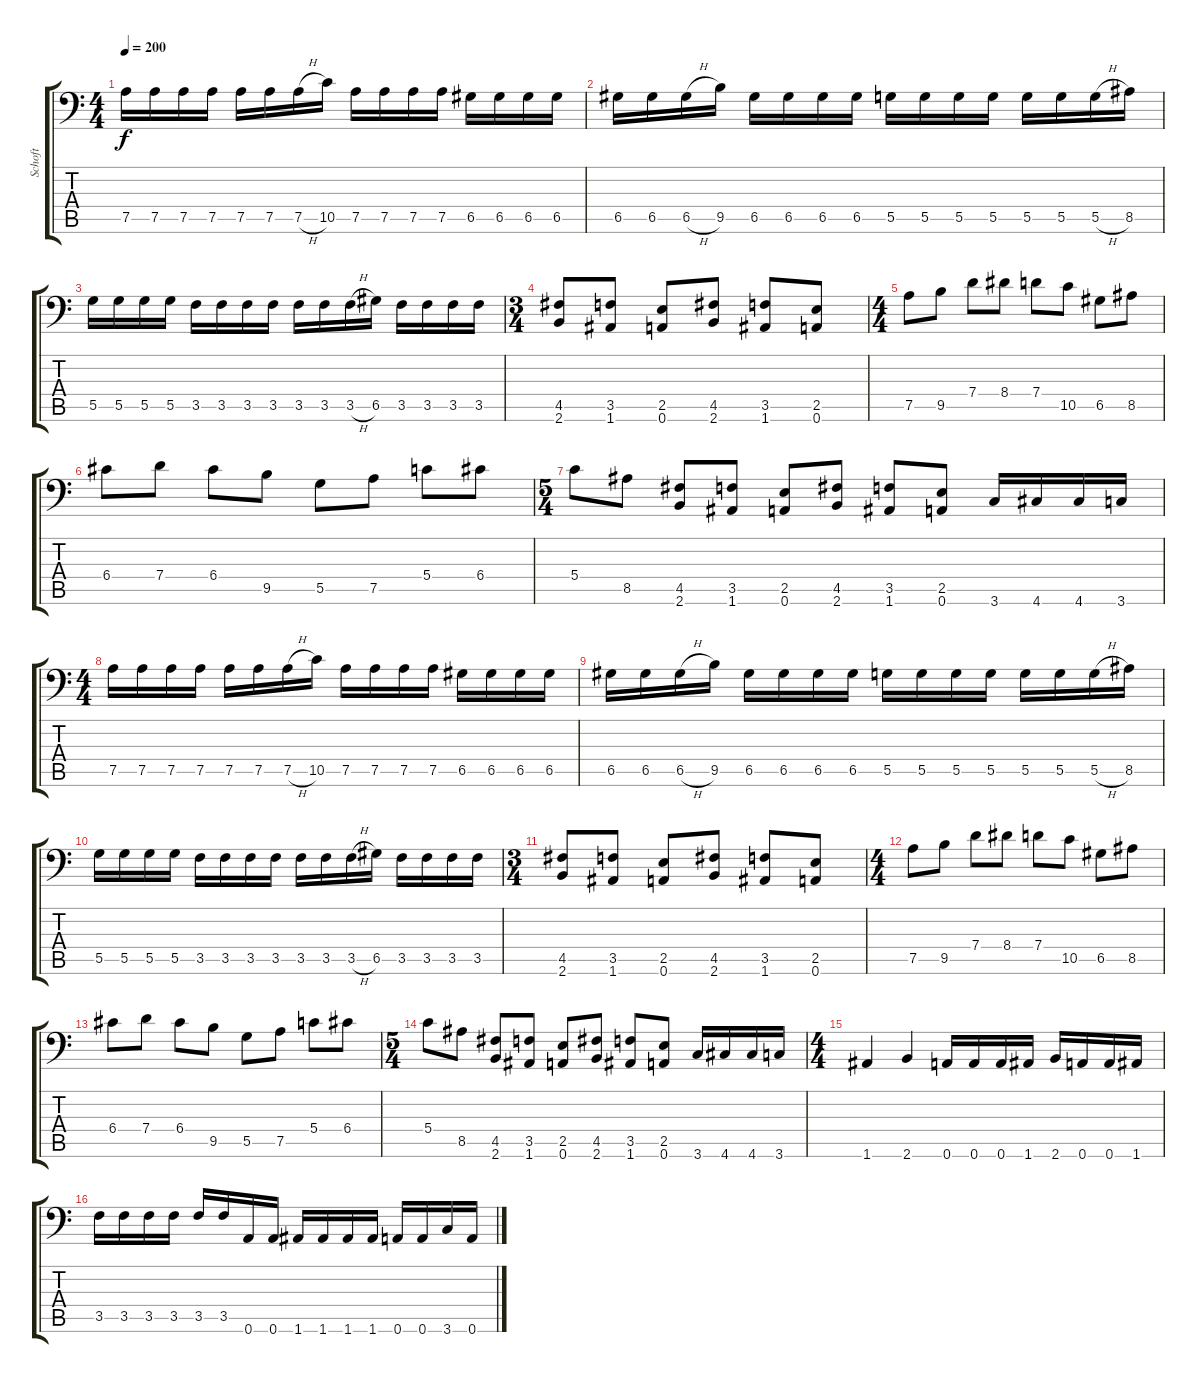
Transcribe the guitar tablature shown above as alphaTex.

\track ("Schoft" "Schoft") {instrument distortionguitar}
\staff {score tabs}
\tuning (A3 E3 C3 G2 D2 A1) {hide}
\ts (4 4)
\tempo 200
\clef f4
\ks c
7.5.16{dy f} 7.5.16 7.5.16 7.5.16 7.5.16 7.5.16 7.5{h}.16 10.5.16 7.5.16 7.5.16 7.5.16 7.5.16 6.5.16 6.5.16 6.5.16 6.5.16 |
6.5.16 6.5.16 6.5{h}.16 9.5.16 6.5.16 6.5.16 6.5.16 6.5.16 5.5.16 5.5.16 5.5.16 5.5.16 5.5.16 5.5.16 5.5{h}.16 8.5.16 |
5.5.16 5.5.16 5.5.16 5.5.16 3.5.16 3.5.16 3.5.16 3.5.16 3.5.16 3.5.16 3.5{h}.16 6.5.16 3.5.16 3.5.16 3.5.16 3.5.16 |
\ts (3 4)
(4.5 2.6).8 (3.5 1.6).8 (2.5 0.6).8 (4.5 2.6).8 (3.5 1.6).8 (2.5 0.6).8 |
\ts (4 4)
7.5.8 9.5.8 7.4.8 8.4.8 7.4.8 10.5.8 6.5.8 8.5.8 |
6.4.8 7.4.8 6.4.8 9.5.8 5.5.8 7.5.8 5.4.8 6.4.8 |
\ts (5 4)
5.4.8 8.5.8 (4.5 2.6).8 (3.5 1.6).8 (2.5 0.6).8 (4.5 2.6).8 (3.5 1.6).8 (2.5 0.6).8 3.6.16 4.6.16 4.6.16 3.6.16 |
\ts (4 4)
7.5.16 7.5.16 7.5.16 7.5.16 7.5.16 7.5.16 7.5{h}.16 10.5.16 7.5.16 7.5.16 7.5.16 7.5.16 6.5.16 6.5.16 6.5.16 6.5.16 |
6.5.16 6.5.16 6.5{h}.16 9.5.16 6.5.16 6.5.16 6.5.16 6.5.16 5.5.16 5.5.16 5.5.16 5.5.16 5.5.16 5.5.16 5.5{h}.16 8.5.16 |
5.5.16 5.5.16 5.5.16 5.5.16 3.5.16 3.5.16 3.5.16 3.5.16 3.5.16 3.5.16 3.5{h}.16 6.5.16 3.5.16 3.5.16 3.5.16 3.5.16 |
\ts (3 4)
(4.5 2.6).8 (3.5 1.6).8 (2.5 0.6).8 (4.5 2.6).8 (3.5 1.6).8 (2.5 0.6).8 |
\ts (4 4)
7.5.8 9.5.8 7.4.8 8.4.8 7.4.8 10.5.8 6.5.8 8.5.8 |
6.4.8 7.4.8 6.4.8 9.5.8 5.5.8 7.5.8 5.4.8 6.4.8 |
\ts (5 4)
5.4.8 8.5.8 (4.5 2.6).8 (3.5 1.6).8 (2.5 0.6).8 (4.5 2.6).8 (3.5 1.6).8 (2.5 0.6).8 3.6.16 4.6.16 4.6.16 3.6.16 |
\ts (4 4)
1.6.4 2.6.4 0.6.16 0.6.16 0.6.16 1.6.16 2.6.16 0.6.16 0.6.16 1.6.16 |
3.5.16 3.5.16 3.5.16 3.5.16 3.5.16 3.5.16 0.6.16 0.6.16 1.6.16 1.6.16 1.6.16 1.6.16 0.6.16 0.6.16 3.6.16 0.6.16
